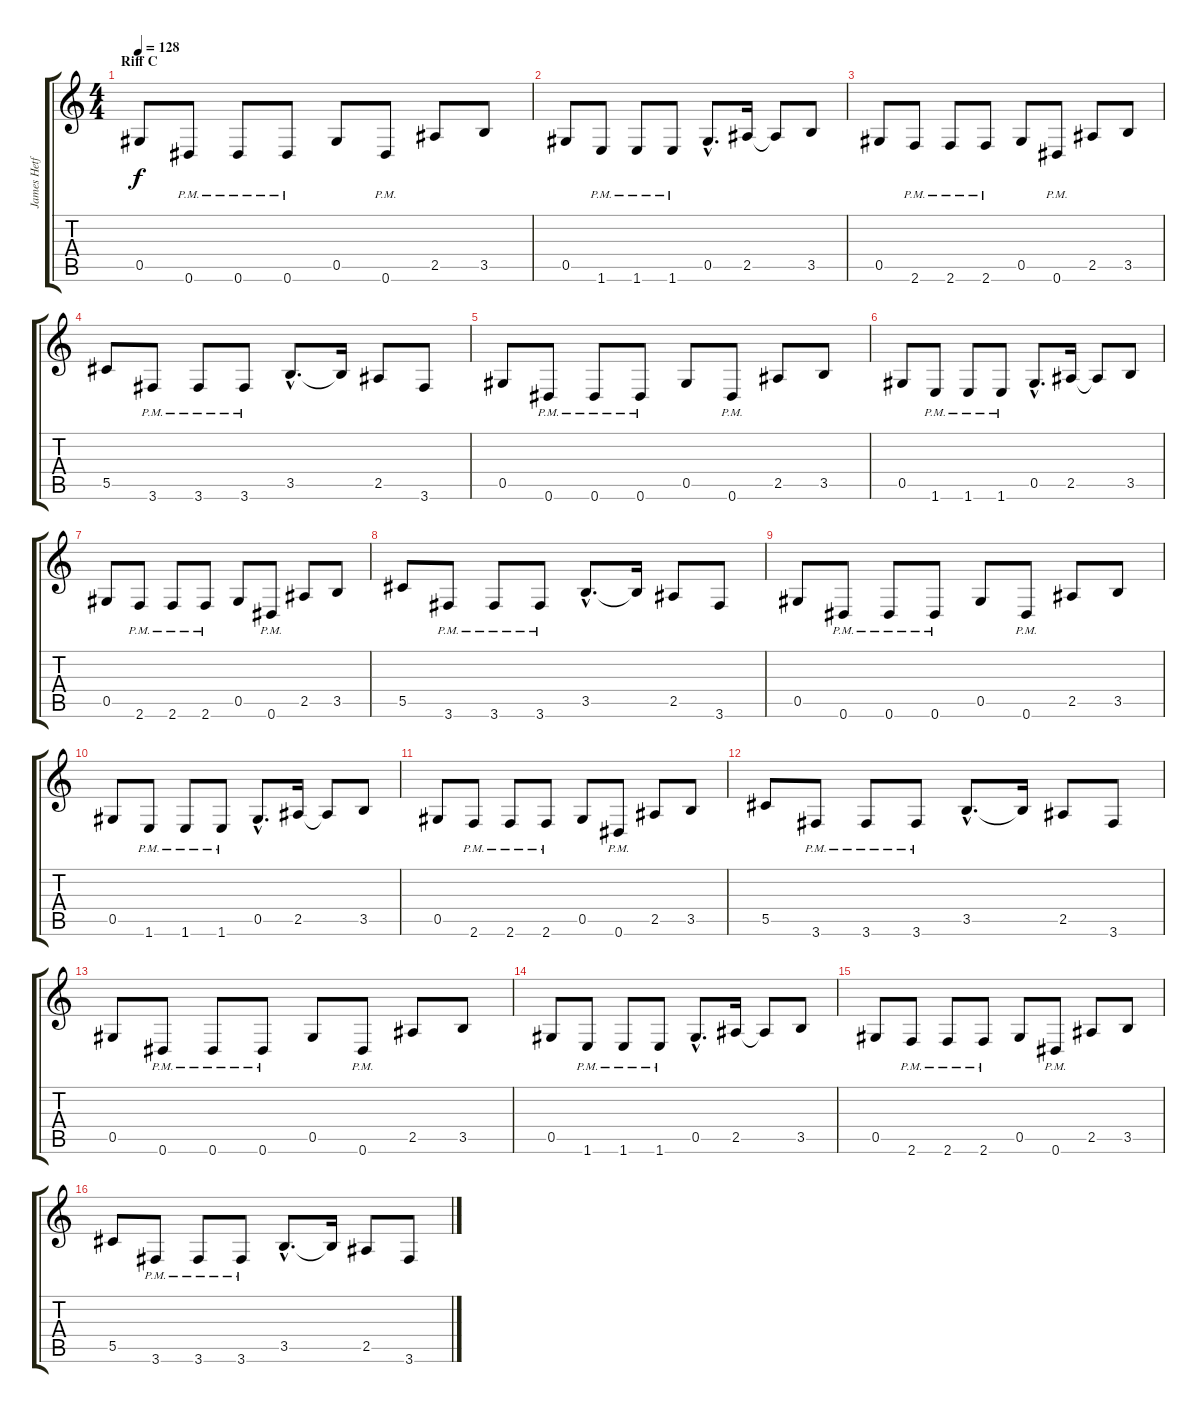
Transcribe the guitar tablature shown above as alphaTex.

\track ("James Hetfield (Guitar)" "James Hetf") {instrument electricguitarclean}
\staff {score tabs}
\tuning (Eb4 Bb3 Gb3 Db3 Ab2 Eb2) {hide}
\ts (4 4)
\section ("" "Riff C")
\tempo 128
\clef g2
\ks c
0.5.8{dy f} 0.6{pm}.8 0.6{pm}.8 0.6{pm}.8 0.5.8 0.6{pm}.8 2.5.8 3.5.8 |
0.5.8 1.6{pm}.8 1.6{pm}.8 1.6{pm}.8 0.5{hac}.8{d} 2.5.16 2.5{t}.8 3.5.8 |
0.5.8 2.6{pm}.8 2.6{pm}.8 2.6{pm}.8 0.5.8 0.6{pm}.8 2.5.8 3.5.8 |
5.5.8 3.6{pm}.8 3.6{pm}.8 3.6{pm}.8 3.5{hac}.8{d} 3.5{t}.16 2.5.8 3.6.8 |
0.5.8 0.6{pm}.8 0.6{pm}.8 0.6{pm}.8 0.5.8 0.6{pm}.8 2.5.8 3.5.8 |
0.5.8 1.6{pm}.8 1.6{pm}.8 1.6{pm}.8 0.5{hac}.8{d} 2.5.16 2.5{t}.8 3.5.8 |
0.5.8 2.6{pm}.8 2.6{pm}.8 2.6{pm}.8 0.5.8 0.6{pm}.8 2.5.8 3.5.8 |
5.5.8 3.6{pm}.8 3.6{pm}.8 3.6{pm}.8 3.5{hac}.8{d} 3.5{t}.16 2.5.8 3.6.8 |
0.5.8 0.6{pm}.8 0.6{pm}.8 0.6{pm}.8 0.5.8 0.6{pm}.8 2.5.8 3.5.8 |
0.5.8 1.6{pm}.8 1.6{pm}.8 1.6{pm}.8 0.5{hac}.8{d} 2.5.16 2.5{t}.8 3.5.8 |
0.5.8 2.6{pm}.8 2.6{pm}.8 2.6{pm}.8 0.5.8 0.6{pm}.8 2.5.8 3.5.8 |
5.5.8 3.6{pm}.8 3.6{pm}.8 3.6{pm}.8 3.5{hac}.8{d} 3.5{t}.16 2.5.8 3.6.8 |
0.5.8 0.6{pm}.8 0.6{pm}.8 0.6{pm}.8 0.5.8 0.6{pm}.8 2.5.8 3.5.8 |
0.5.8 1.6{pm}.8 1.6{pm}.8 1.6{pm}.8 0.5{hac}.8{d} 2.5.16 2.5{t}.8 3.5.8 |
0.5.8 2.6{pm}.8 2.6{pm}.8 2.6{pm}.8 0.5.8 0.6{pm}.8 2.5.8 3.5.8 |
5.5.8 3.6{pm}.8 3.6{pm}.8 3.6{pm}.8 3.5{hac}.8{d} 3.5{t}.16 2.5.8 3.6.8
